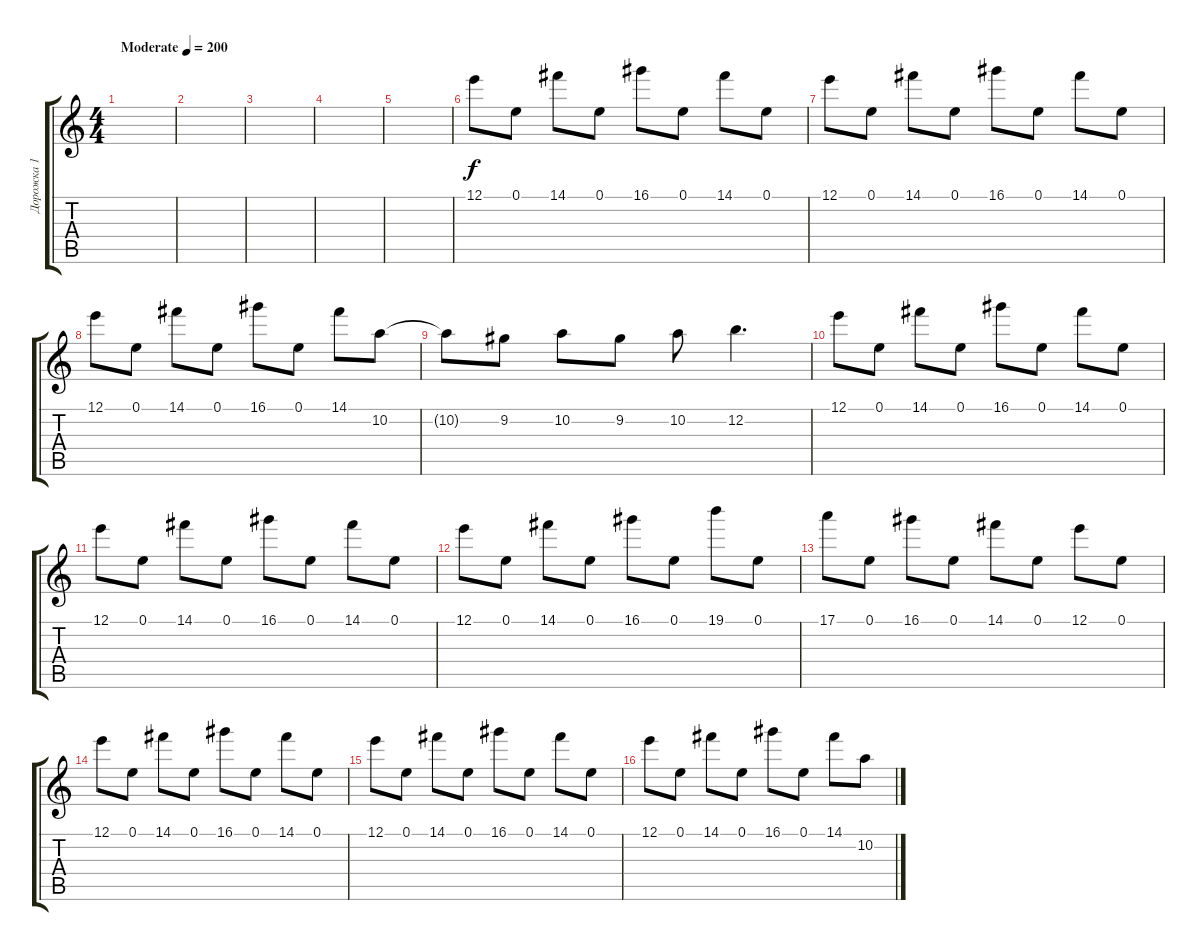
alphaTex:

\track ("Дорожка 1" "Дорожка 1") {instrument distortionguitar}
\staff {score tabs}
\tuning (E4 B3 G3 D3 A2 E2) {hide}
\ts (4 4)
\tempo (200 "Moderate")
\clef g2
\ks c
|
|
|
|
|
12.1.8 0.1.8 14.1.8 0.1.8 16.1.8 0.1.8 14.1.8 0.1.8 |
12.1.8 0.1.8 14.1.8 0.1.8 16.1.8 0.1.8 14.1.8 0.1.8 |
12.1.8 0.1.8 14.1.8 0.1.8 16.1.8 0.1.8 14.1.8 10.2.8 |
10.2{t}.8 9.2.8 10.2.8 9.2.8 10.2.8 12.2.4{d} |
12.1.8 0.1.8 14.1.8 0.1.8 16.1.8 0.1.8 14.1.8 0.1.8 |
12.1.8 0.1.8 14.1.8 0.1.8 16.1.8 0.1.8 14.1.8 0.1.8 |
12.1.8 0.1.8 14.1.8 0.1.8 16.1.8 0.1.8 19.1.8 0.1.8 |
17.1.8 0.1.8 16.1.8 0.1.8 14.1.8 0.1.8 12.1.8 0.1.8 |
12.1.8 0.1.8 14.1.8 0.1.8 16.1.8 0.1.8 14.1.8 0.1.8 |
12.1.8 0.1.8 14.1.8 0.1.8 16.1.8 0.1.8 14.1.8 0.1.8 |
12.1.8 0.1.8 14.1.8 0.1.8 16.1.8 0.1.8 14.1.8 10.2.8
